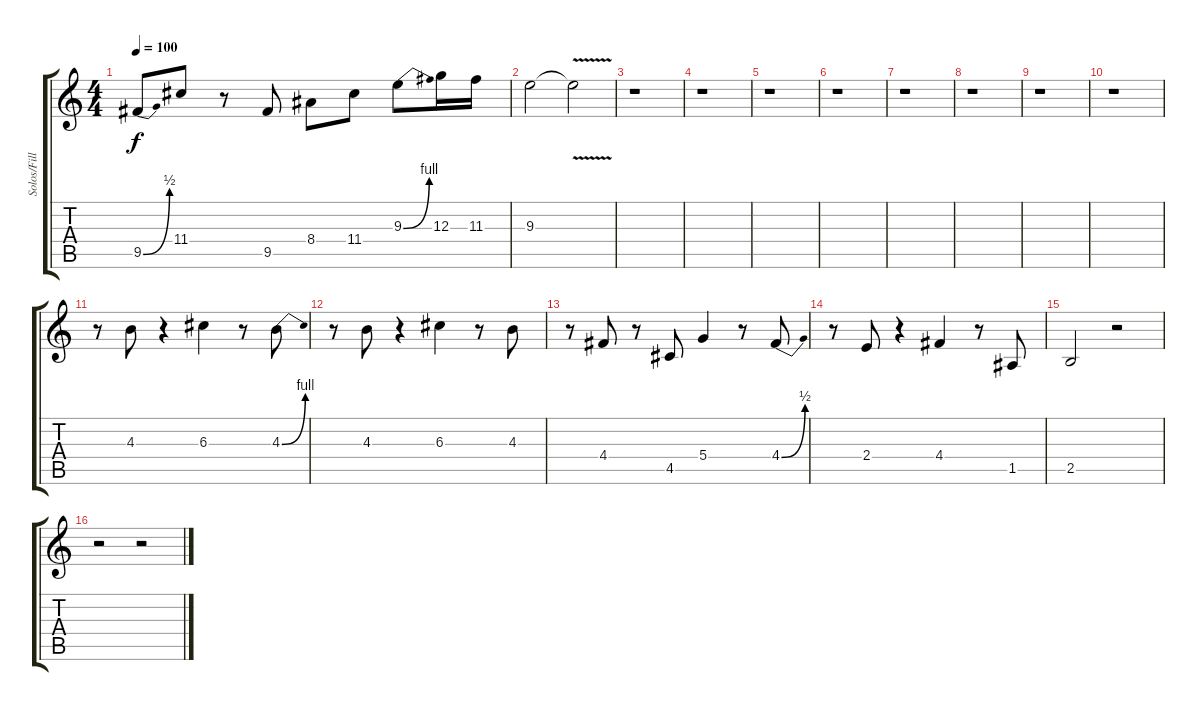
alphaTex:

\track ("Solos/Fills" "Solos/Fill") {instrument overdrivenguitar}
\staff {score tabs}
\tuning (E4 B3 G3 D3 A2 E2) {hide}
\ts (4 4)
\tempo 100
\clef g2
\ks c
9.5{be (bend 0 0 60 2)}.8{dy f} 11.4.8 r.8 9.5.8 8.4.8 11.4.8 9.3{be (bend 0 0 60 4)}.8 12.3.16 11.3.16 |
9.3.2 9.3{v t}.2 |
r.1 |
r.1 |
r.1 |
r.1 |
r.1 |
r.1 |
r.1 |
r.1 |
r.8 4.3.8 r.4 6.3.4 r.8 4.3{be (bend 0 0 60 4)}.8 |
r.8 4.3.8 r.4 6.3.4 r.8 4.3.8 |
r.8 4.4.8 r.8 4.5.8 5.4.4 r.8 4.4{be (bend 0 0 60 2)}.8 |
r.8 2.4.8 r.4 4.4.4 r.8 1.5.8 |
2.5.2 r.2 |
r.2 r.2
